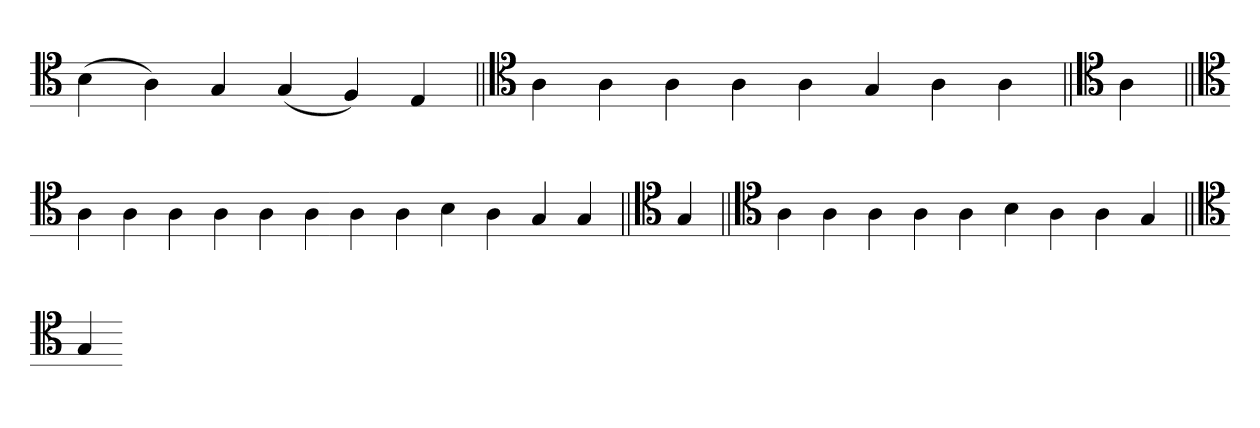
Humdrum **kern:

**kern
*part1
*staff1
*clefC4
=
(4B
4A)
4G
(4G
4F)
4E
=||
*clefC4
4A
4A
4A
4A
4A
4G
4A
4A
=||
*clefC4
4A
=||
*clefC4
4A
4A
4A
4A
4A
4A
4A
4A
4B
4A
4G
4G
=||
*clefC4
4G
=||
*clefC4
4A
4A
4A
4A
4A
4B
4A
4A
4G
=||
*clefC4
4G
=-
*-
